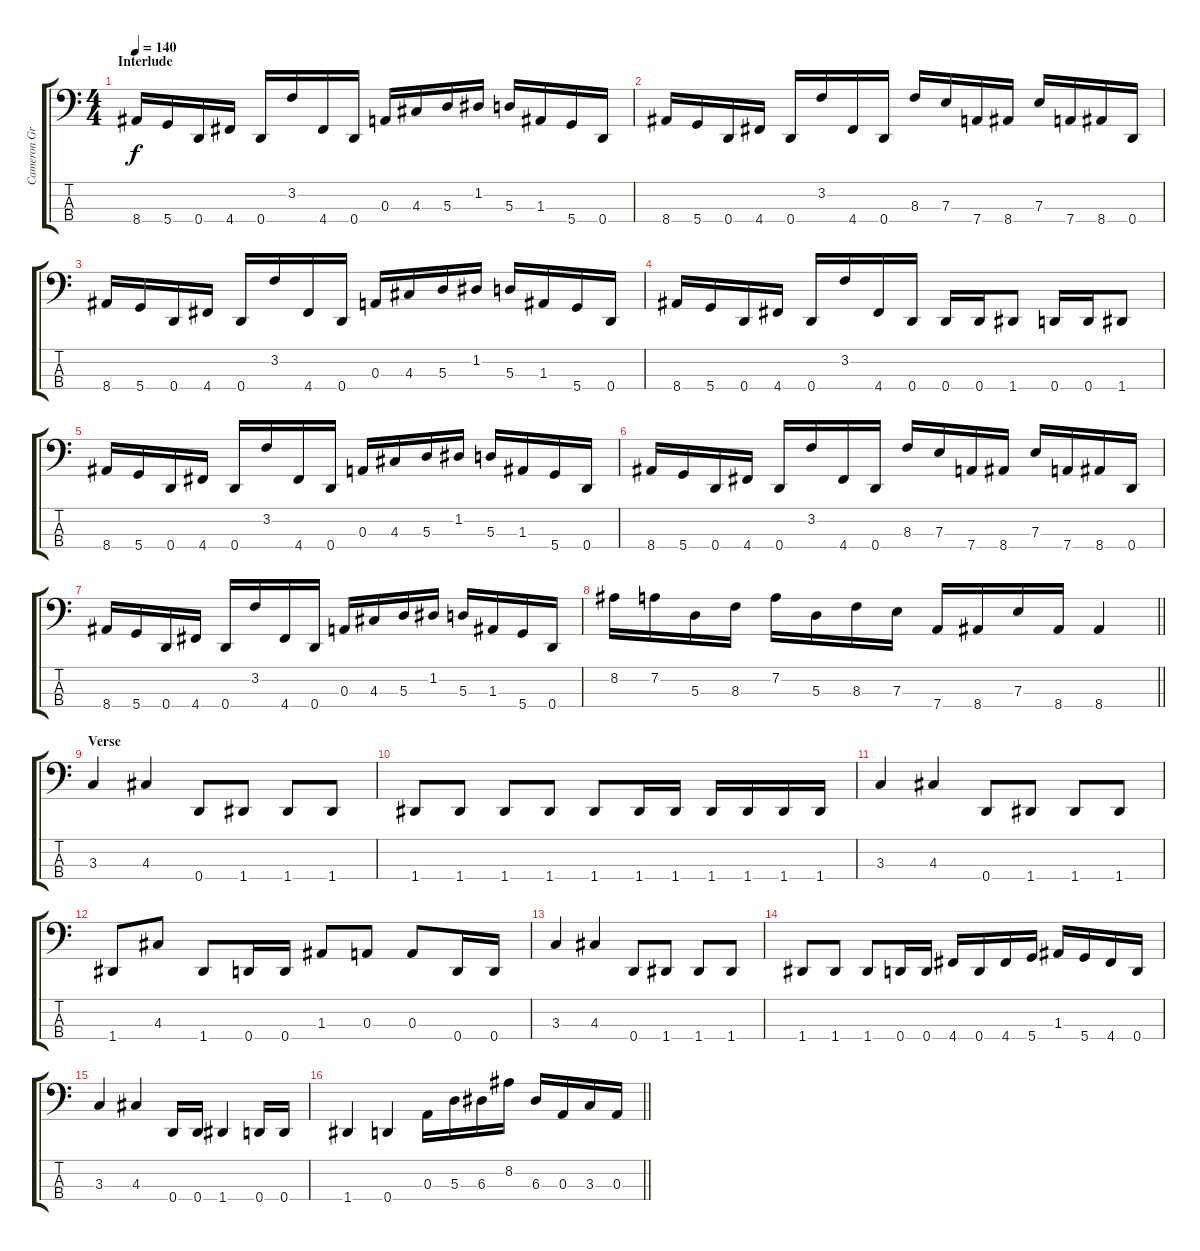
\track ("Cameron Grant" "Cameron Gr") {instrument electricbasspick}
\staff {score tabs}
\tuning (G2 D2 A1 D1) {hide}
\ts (4 4)
\section ("" "Interlude")
\tempo 140
\clef f4
\ks c
8.4.16{dy f} 5.4.16 0.4.16 4.4.16 0.4.16 3.2.16 4.4.16 0.4.16 0.3.16 4.3.16 5.3.16 1.2.16 5.3.16 1.3.16 5.4.16 0.4.16 |
8.4.16 5.4.16 0.4.16 4.4.16 0.4.16 3.2.16 4.4.16 0.4.16 8.3.16 7.3.16 7.4.16 8.4.16 7.3.16 7.4.16 8.4.16 0.4.16 |
8.4.16 5.4.16 0.4.16 4.4.16 0.4.16 3.2.16 4.4.16 0.4.16 0.3.16 4.3.16 5.3.16 1.2.16 5.3.16 1.3.16 5.4.16 0.4.16 |
8.4.16 5.4.16 0.4.16 4.4.16 0.4.16 3.2.16 4.4.16 0.4.16 0.4.16 0.4.16 1.4.8 0.4.16 0.4.16 1.4.8 |
8.4.16 5.4.16 0.4.16 4.4.16 0.4.16 3.2.16 4.4.16 0.4.16 0.3.16 4.3.16 5.3.16 1.2.16 5.3.16 1.3.16 5.4.16 0.4.16 |
8.4.16 5.4.16 0.4.16 4.4.16 0.4.16 3.2.16 4.4.16 0.4.16 8.3.16 7.3.16 7.4.16 8.4.16 7.3.16 7.4.16 8.4.16 0.4.16 |
8.4.16 5.4.16 0.4.16 4.4.16 0.4.16 3.2.16 4.4.16 0.4.16 0.3.16 4.3.16 5.3.16 1.2.16 5.3.16 1.3.16 5.4.16 0.4.16 |
\barLineRight lightlight
8.2.16 7.2.16 5.3.16 8.3.16 7.2.16 5.3.16 8.3.16 7.3.16 7.4.16 8.4.16 7.3.16 8.4.16 8.4.4 |
\section ("" "Verse")
3.3.4 4.3.4 0.4.8 1.4.8 1.4.8 1.4.8 |
1.4.8 1.4.8 1.4.8 1.4.8 1.4.8 1.4.16 1.4.16 1.4.16 1.4.16 1.4.16 1.4.16 |
3.3.4 4.3.4 0.4.8 1.4.8 1.4.8 1.4.8 |
1.4.8 4.3.8 1.4.8 0.4.16 0.4.16 1.3.8 0.3.8 0.3.8 0.4.16 0.4.16 |
3.3.4 4.3.4 0.4.8 1.4.8 1.4.8 1.4.8 |
1.4.8 1.4.8 1.4.8 0.4.16 0.4.16 4.4.16 0.4.16 4.4.16 5.4.16 1.3.16 5.4.16 4.4.16 0.4.16 |
3.3.4 4.3.4 0.4.16 0.4.16 1.4.4 0.4.16 0.4.16 |
\barLineRight lightlight
1.4.4 0.4.4 0.3.16 5.3.16 6.3.16 8.2.16 6.3.16 0.3.16 3.3.16 0.3.16
